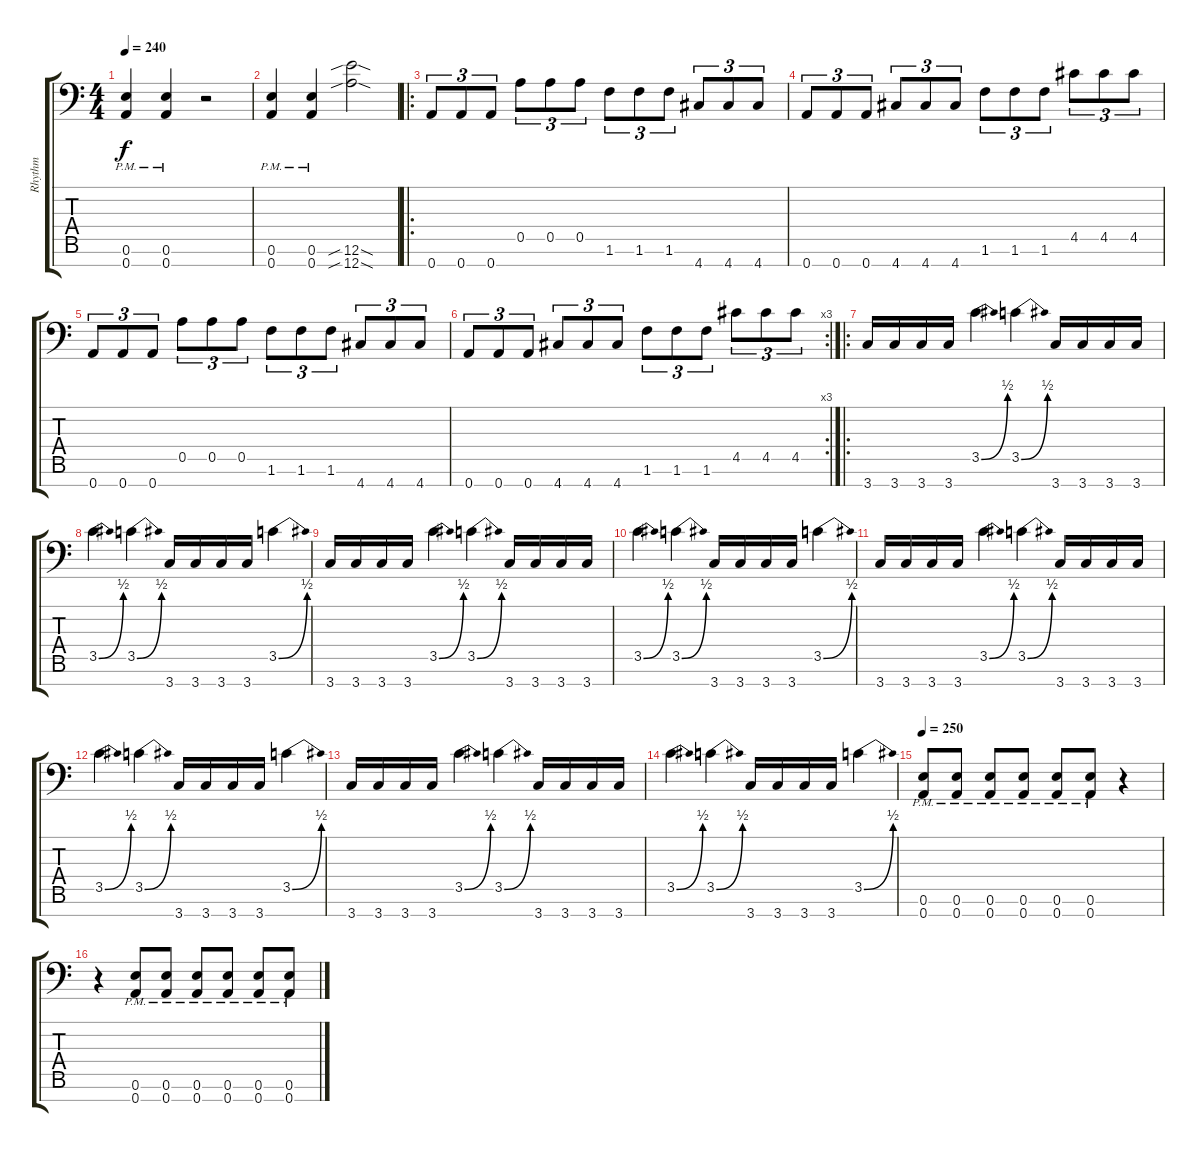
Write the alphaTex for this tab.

\track ("Rhythm" "Rhythm") {instrument distortionguitar}
\staff {score tabs}
\tuning (E4 B3 G3 D3 A2 E2 A1) {hide}
\ts (4 4)
\tempo 240
\clef f4
\ks c
(0.6{pm} 0.7{pm}).4{dy f} (0.6{pm} 0.7{pm}).4 r.2 |
(0.6{pm} 0.7{pm}).4 (0.6{pm} 0.7{pm}).4 (12.6{sib sod} 12.7{sib sod}).2 |
\ro
0.7.8{tu (3 2)} 0.7.8{tu (3 2)} 0.7.8{tu (3 2)} 0.5.8{tu (3 2)} 0.5.8{tu (3 2)} 0.5.8{tu (3 2)} 1.6.8{tu (3 2)} 1.6.8{tu (3 2)} 1.6.8{tu (3 2)} 4.7.8{tu (3 2)} 4.7.8{tu (3 2)} 4.7.8{tu (3 2)} |
0.7.8{tu (3 2)} 0.7.8{tu (3 2)} 0.7.8{tu (3 2)} 4.7.8{tu (3 2)} 4.7.8{tu (3 2)} 4.7.8{tu (3 2)} 1.6.8{tu (3 2)} 1.6.8{tu (3 2)} 1.6.8{tu (3 2)} 4.5.8{tu (3 2)} 4.5.8{tu (3 2)} 4.5.8{tu (3 2)} |
0.7.8{tu (3 2)} 0.7.8{tu (3 2)} 0.7.8{tu (3 2)} 0.5.8{tu (3 2)} 0.5.8{tu (3 2)} 0.5.8{tu (3 2)} 1.6.8{tu (3 2)} 1.6.8{tu (3 2)} 1.6.8{tu (3 2)} 4.7.8{tu (3 2)} 4.7.8{tu (3 2)} 4.7.8{tu (3 2)} |
\rc 3
0.7.8{tu (3 2)} 0.7.8{tu (3 2)} 0.7.8{tu (3 2)} 4.7.8{tu (3 2)} 4.7.8{tu (3 2)} 4.7.8{tu (3 2)} 1.6.8{tu (3 2)} 1.6.8{tu (3 2)} 1.6.8{tu (3 2)} 4.5.8{tu (3 2)} 4.5.8{tu (3 2)} 4.5.8{tu (3 2)} |
\ro
3.7.16 3.7.16 3.7.16 3.7.16 3.5{be (bend 0 0 60 2)}.4 3.5{be (bend 0 0 60 2)}.4 3.7.16 3.7.16 3.7.16 3.7.16 |
3.5{be (bend 0 0 60 2)}.4 3.5{be (bend 0 0 60 2)}.4 3.7.16 3.7.16 3.7.16 3.7.16 3.5{be (bend 0 0 60 2)}.4 |
3.7.16 3.7.16 3.7.16 3.7.16 3.5{be (bend 0 0 60 2)}.4 3.5{be (bend 0 0 60 2)}.4 3.7.16 3.7.16 3.7.16 3.7.16 |
3.5{be (bend 0 0 60 2)}.4 3.5{be (bend 0 0 60 2)}.4 3.7.16 3.7.16 3.7.16 3.7.16 3.5{be (bend 0 0 60 2)}.4 |
3.7.16 3.7.16 3.7.16 3.7.16 3.5{be (bend 0 0 60 2)}.4 3.5{be (bend 0 0 60 2)}.4 3.7.16 3.7.16 3.7.16 3.7.16 |
3.5{be (bend 0 0 60 2)}.4 3.5{be (bend 0 0 60 2)}.4 3.7.16 3.7.16 3.7.16 3.7.16 3.5{be (bend 0 0 60 2)}.4 |
3.7.16 3.7.16 3.7.16 3.7.16 3.5{be (bend 0 0 60 2)}.4 3.5{be (bend 0 0 60 2)}.4 3.7.16 3.7.16 3.7.16 3.7.16 |
3.5{be (bend 0 0 60 2)}.4 3.5{be (bend 0 0 60 2)}.4 3.7.16 3.7.16 3.7.16 3.7.16 3.5{be (bend 0 0 60 2)}.4 |
\tempo 250
(0.6{pm} 0.7{pm}).8 (0.6{pm} 0.7{pm}).8 (0.6{pm} 0.7{pm}).8 (0.6{pm} 0.7{pm}).8 (0.6{pm} 0.7{pm}).8 (0.6{pm} 0.7{pm}).8 r.4 |
r.4 (0.6{pm} 0.7{pm}).8 (0.6{pm} 0.7{pm}).8 (0.6{pm} 0.7{pm}).8 (0.6{pm} 0.7{pm}).8 (0.6{pm} 0.7{pm}).8 (0.6{pm} 0.7{pm}).8
